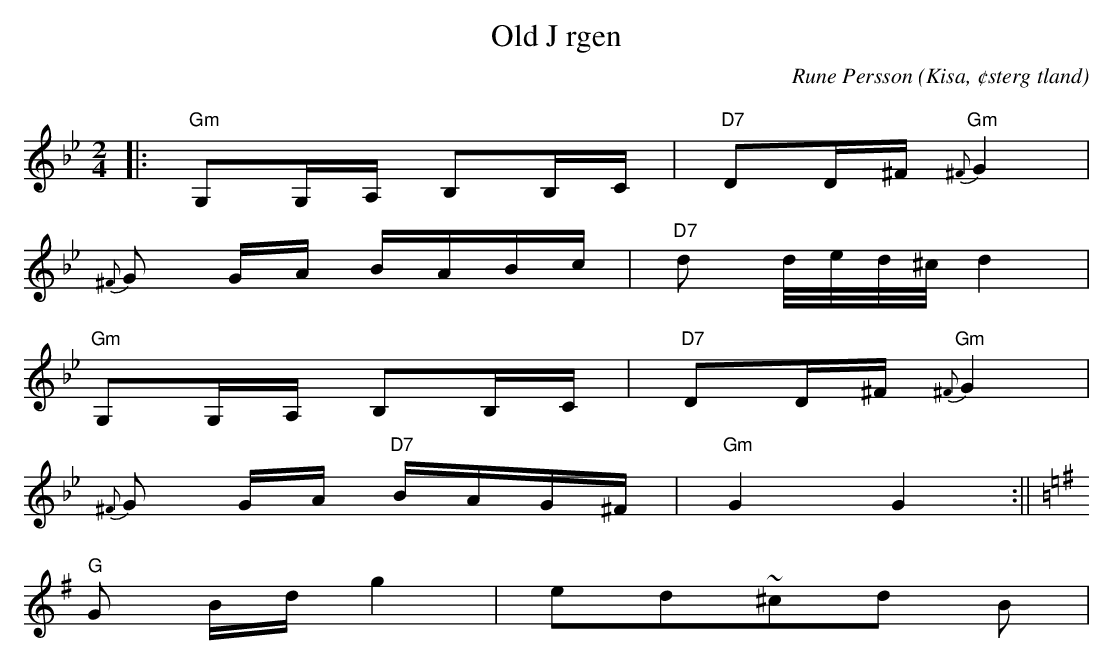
X:1
T:Old J rgen
C:Rune Persson
O:Kisa, ¢sterg tland
Q:60
M:2/4
L:1/8
K:Gm
|:"Gm"G,G,/A,/ B,B,/C/|"D7"DD/^F/"Gm" {^F}G2|
{^F}G G/A/ B/A/B/c/|"D7"d d/4e/4d/4^c/4 d2|
"Gm"G,G,/A,/ B,B,/C/|"D7"DD/^F/"Gm" {^F}G2|
{^F}G G/A/ "D7"B/A/G/^F/|"Gm"G2 G2:||
[K:G]"G" G B/d/ g2|ed~^cd B |
